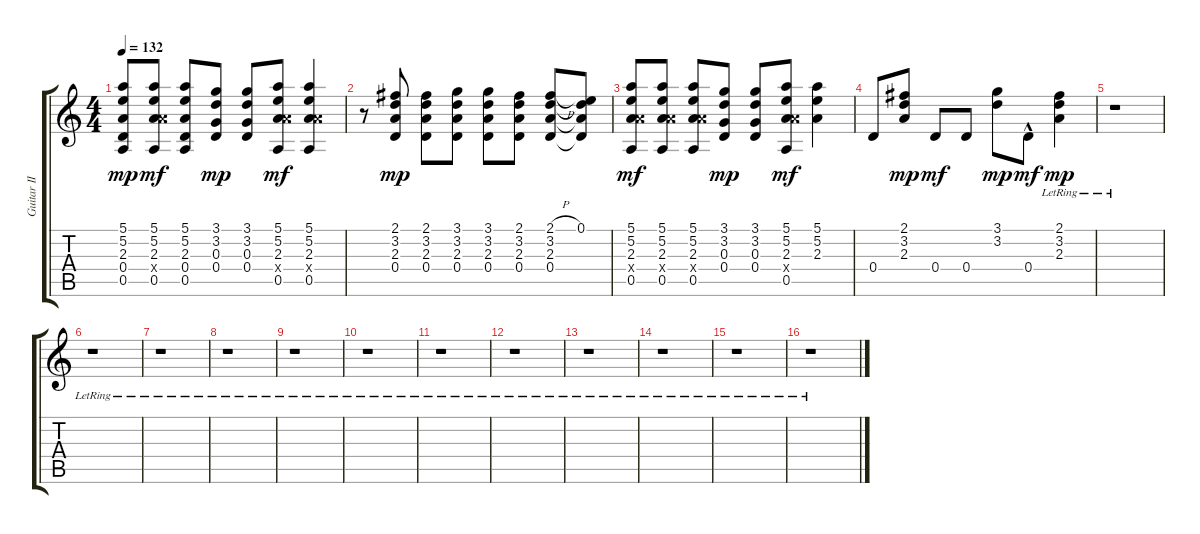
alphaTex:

\track ("Guitar II" "Guitar II") {instrument overdrivenguitar}
\staff {score tabs}
\tuning (E4 B3 G3 D3 A2 E2) {hide}
\ts (4 4)
\tempo 132
\clef g2
\ks c
(5.1 5.2 2.3 0.4 0.5).8{dy mp} (5.1 5.2 2.3 7.4{x} 0.5).8{dy mf} (5.1 5.2 2.3 0.4 0.5).8 (3.1 3.2 0.3 0.4).8{dy mp} (3.1 3.2 0.3 0.4).8 (5.1 5.2 2.3 7.4{x} 0.5).8{dy mf} (5.1 5.2 2.3 7.4{x} 0.5).4 |
r.8 (2.1 3.2 2.3 0.4).8{dy mp} (2.1 3.2 2.3 0.4).8 (3.1 3.2 2.3 0.4).8 (3.1 3.2 2.3 0.4).8 (2.1 3.2 2.3 0.4).8 (2.1{h} 3.2 2.3 0.4).8 (0.1 3.2{t} 2.3{t} 0.4{t}).8 |
(5.1 5.2 2.3 7.4{x} 0.5).8{dy mf} (5.1 5.2 2.3 7.4{x} 0.5).8 (5.1 5.2 2.3 7.4{x} 0.5).8 (3.1 3.2 0.3 0.4).8{dy mp} (3.1 3.2 0.3 0.4).8 (5.1 5.2 2.3 7.4{x} 0.5).8{dy mf} (5.1 5.2 2.3).4 |
0.4.8 (2.1 3.2 2.3).8{dy mp} 0.4.8{dy mf} 0.4.8 (3.1 3.2).8{dy mp} 0.4{hac}.8{dy mf} (2.1{lr} 3.2{lr} 2.3{lr}).4{dy mp} |
r.1 |
r.1 |
r.1 |
r.1 |
r.1 |
r.1 |
r.1 |
r.1 |
r.1 |
r.1 |
r.1 |
r.1
